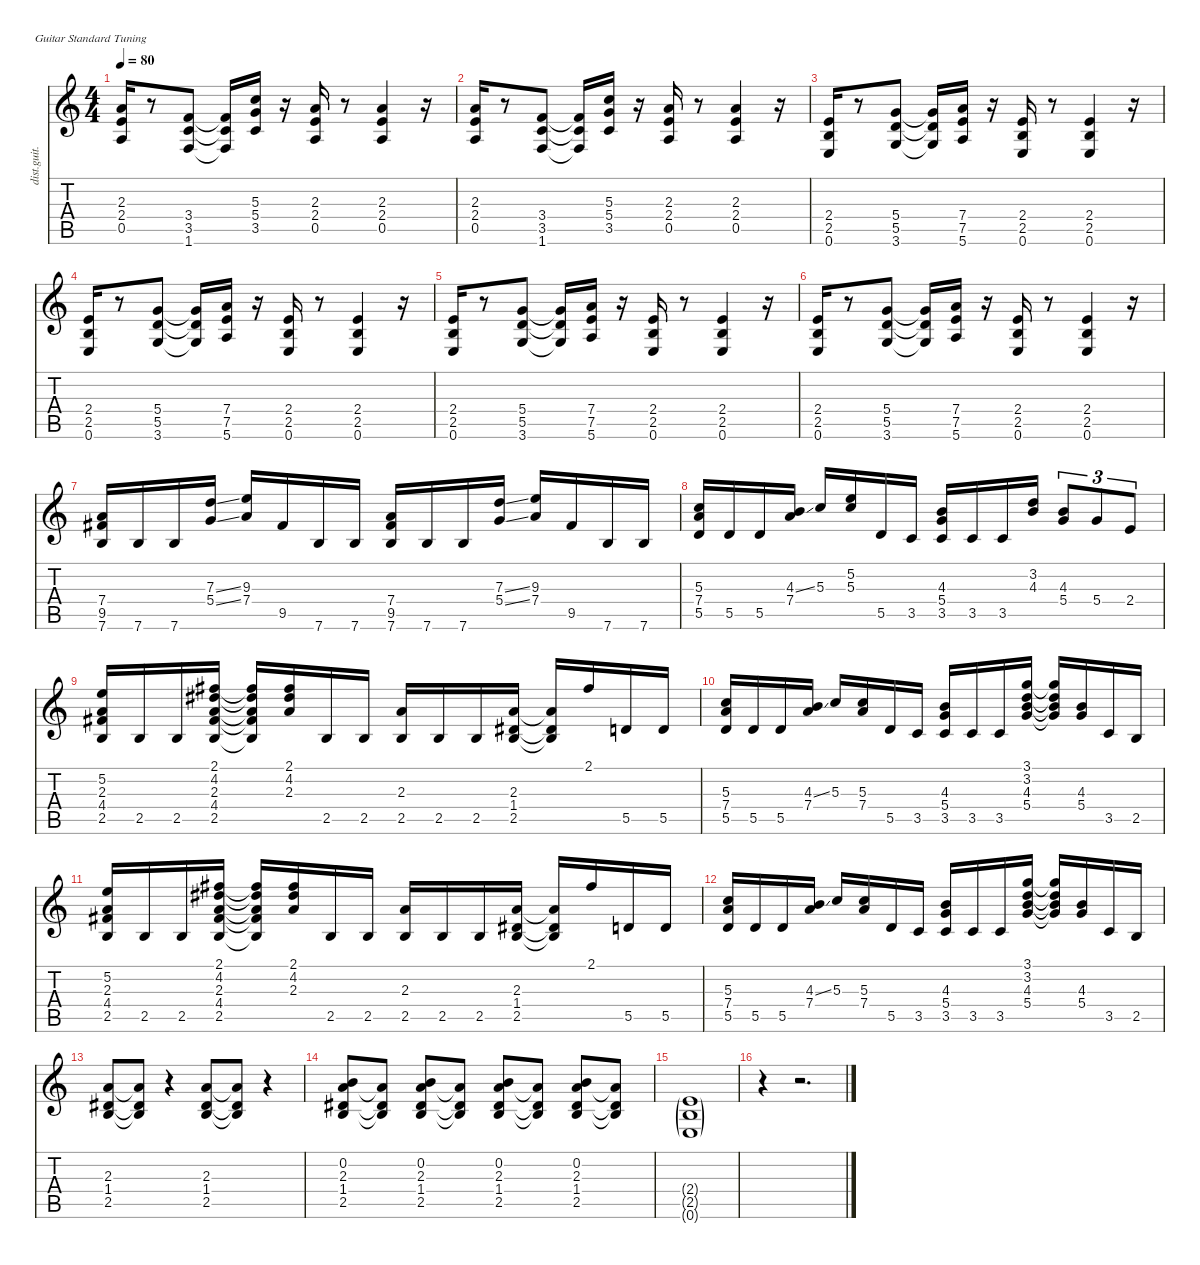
\defaultSystemsLayout 4
\hideDynamics
\bracketExtendMode nobrackets
\otherSystemsTrackNameOrientation horizontal
\track ("Guitare Rythm. Satur." "dist.guit.") {instrument distortionguitar}
\staff {score tabs}
\tuning (E4 B3 G3 D3 A2 E2)
\ts (4 4)
\tempo 80
\clef g2
\ks c
(2.3 2.4 0.5).16{dy f beam Up} r.8{beam Up} (3.4 3.5 1.6).8{beam Up} (3.4{t} 3.5{t} 1.6{t}).16{beam Up} (5.3 5.4 3.5).16{beam Up} r.16{beam Up} (2.3 2.4 0.5).16{beam Up} r.8{beam Up} (2.3 2.4 0.5).4{beam Up} r.16{beam Up} |
(2.3 2.4 0.5).16{beam Up} r.8{beam Up} (3.4 3.5 1.6).8{beam Up} (3.4{t} 3.5{t} 1.6{t}).16{beam Up} (5.3 5.4 3.5).16{beam Up} r.16{beam Up} (2.3 2.4 0.5).16{beam Up} r.8{beam Up} (2.3 2.4 0.5).4{beam Up} r.16{beam Up} |
(2.4 2.5 0.6).16{beam Up} r.8{beam Up} (5.4 5.5 3.6).8{beam Up} (5.4{t} 5.5{t} 3.6{t}).16{beam Up} (7.4 7.5 5.6).16{beam Up} r.16{beam Up} (2.4 2.5 0.6).16{beam Up} r.8{beam Up} (2.4 2.5 0.6).4{beam Up} r.16{beam Up} |
(2.4 2.5 0.6).16{beam Up} r.8{beam Up} (5.4 5.5 3.6).8{beam Up} (5.4{t} 5.5{t} 3.6{t}).16{beam Up} (7.4 7.5 5.6).16{beam Up} r.16{beam Up} (2.4 2.5 0.6).16{beam Up} r.8{beam Up} (2.4 2.5 0.6).4{beam Up} r.16{beam Up} |
(2.4 2.5 0.6).16{beam Up} r.8{beam Up} (5.4 5.5 3.6).8{beam Up} (5.4{t} 5.5{t} 3.6{t}).16{beam Up} (7.4 7.5 5.6).16{beam Up} r.16{beam Up} (2.4 2.5 0.6).16{beam Up} r.8{beam Up} (2.4 2.5 0.6).4{beam Up} r.16{beam Up} |
(2.4 2.5 0.6).16{beam Up} r.8{beam Up} (5.4 5.5 3.6).8{beam Up} (5.4{t} 5.5{t} 3.6{t}).16{beam Up} (7.4 7.5 5.6).16{beam Up} r.16{beam Up} (2.4 2.5 0.6).16{beam Up} r.8{beam Up} (2.4 2.5 0.6).4{beam Up} r.16{beam Up} |
(7.4 9.5{acc #} 7.6).16{beam Up} 7.6.16{beam Up} 7.6.16{beam Up} (7.3{ss} 5.4{ss}).16{beam Up} (9.3 7.4).16{beam Up} 9.5{acc #}.16{beam Up} 7.6.16{beam Up} 7.6.16{beam Up} (7.4 9.5{acc #} 7.6).16{beam Up} 7.6.16{beam Up} 7.6.16{beam Up} (7.3{ss} 5.4{ss}).16{beam Up} (9.3 7.4).16{beam Up} 9.5{acc #}.16{beam Up} 7.6.16{beam Up} 7.6.16{beam Up} |
(5.3 7.4 5.5).16{beam Up} 5.5.16{beam Up} 5.5.16{beam Up} (4.3{ss} 7.4).16{beam Up} 5.3.16{beam Up} (5.2 5.3).16{beam Up} 5.5.16{beam Up} 3.5.16{beam Up} (4.3 5.4 3.5).16{beam Up} 3.5.16{beam Up} 3.5.16{beam Up} (3.2 4.3).16{beam Up} (4.3 5.4).8{tu (3 2) beam Up} 5.4.8{tu (3 2) beam Up} 2.4.8{tu (3 2) beam Up} |
(5.2 2.3 4.4{acc #} 2.5).16{beam Up} 2.5.16{beam Up} 2.5.16{beam Up} (2.1{acc #} 4.2{acc #} 2.3 4.4{acc #} 2.5).16{beam Up} (2.1{t acc #} 4.2{t acc #} 2.3{t} 4.4{t acc #} 2.5{t}).16{beam Up} (2.1{acc #} 4.2{acc #} 2.3).16{beam Up} 2.5.16{beam Up} 2.5.16{beam Up} (2.3 2.5).16{beam Up} 2.5.16{beam Up} 2.5.16{beam Up} (2.3 1.4{acc #} 2.5).16{beam Up} (2.3{t} 1.4{t acc #} 2.5{t}).16{beam Up} 2.1{acc #}.16{beam Up} 5.5.16{beam Up} 5.5.16{beam Up} |
(5.3 7.4 5.5).16{beam Up} 5.5.16{beam Up} 5.5.16{beam Up} (4.3{ss} 7.4).16{beam Up} 5.3.16{beam Up} (5.3 7.4).16{beam Up} 5.5.16{beam Up} 3.5.16{beam Up} (4.3 5.4 3.5).16{beam Up} 3.5.16{beam Up} 3.5.16{beam Up} (3.1 3.2 4.3 5.4).16{beam Up} (3.1{t} 3.2{t} 4.3{t} 5.4{t}).16{beam Up} (4.3 5.4).16{beam Up} 3.5.16{beam Up} 2.5.16{beam Up} |
(5.2 2.3 4.4{acc #} 2.5).16{beam Up} 2.5.16{beam Up} 2.5.16{beam Up} (2.1{acc #} 4.2{acc #} 2.3 4.4{acc #} 2.5).16{beam Up} (2.1{t acc #} 4.2{t acc #} 2.3{t} 4.4{t acc #} 2.5{t}).16{beam Up} (2.1{acc #} 4.2{acc #} 2.3).16{beam Up} 2.5.16{beam Up} 2.5.16{beam Up} (2.3 2.5).16{beam Up} 2.5.16{beam Up} 2.5.16{beam Up} (2.3 1.4{acc #} 2.5).16{beam Up} (2.3{t} 1.4{t acc #} 2.5{t}).16{beam Up} 2.1{acc #}.16{beam Up} 5.5.16{beam Up} 5.5.16{beam Up} |
(5.3 7.4 5.5).16{beam Up} 5.5.16{beam Up} 5.5.16{beam Up} (4.3{ss} 7.4).16{beam Up} 5.3.16{beam Up} (5.3 7.4).16{beam Up} 5.5.16{beam Up} 3.5.16{beam Up} (4.3 5.4 3.5).16{beam Up} 3.5.16{beam Up} 3.5.16{beam Up} (3.1 3.2 4.3 5.4).16{beam Up} (3.1{t} 3.2{t} 4.3{t} 5.4{t}).16{beam Up} (4.3 5.4).16{beam Up} 3.5.16{beam Up} 2.5.16{beam Up} |
(2.3 1.4{acc #} 2.5).8{beam Up} (2.3{t} 1.4{t acc #} 2.5{t}).8{beam Up} r.4{beam Up} (2.3 1.4{acc #} 2.5).8{beam Up} (2.3{t} 1.4{t acc #} 2.5{t}).8{beam Up} r.4{beam Up} |
(0.2 2.3 1.4{acc #} 2.5).8{beam Up} (2.3{t} 1.4{t acc #} 2.5{t}).8{beam Up} (0.2 2.3 1.4{acc #} 2.5).8{beam Up} (2.3{t} 1.4{t acc #} 2.5{t}).8{beam Up} (0.2 2.3 1.4{acc #} 2.5).8{beam Up} (2.3{t} 1.4{t acc #} 2.5{t}).8{beam Up} (0.2 2.3 1.4{acc #} 2.5).8{beam Up} (2.3{t} 1.4{t acc #} 2.5{t}).8{beam Up} |
(2.4{g} 2.5{g} 0.6{g}).1{beam Up} |
r.4{beam Down} r.2{d beam Down}
